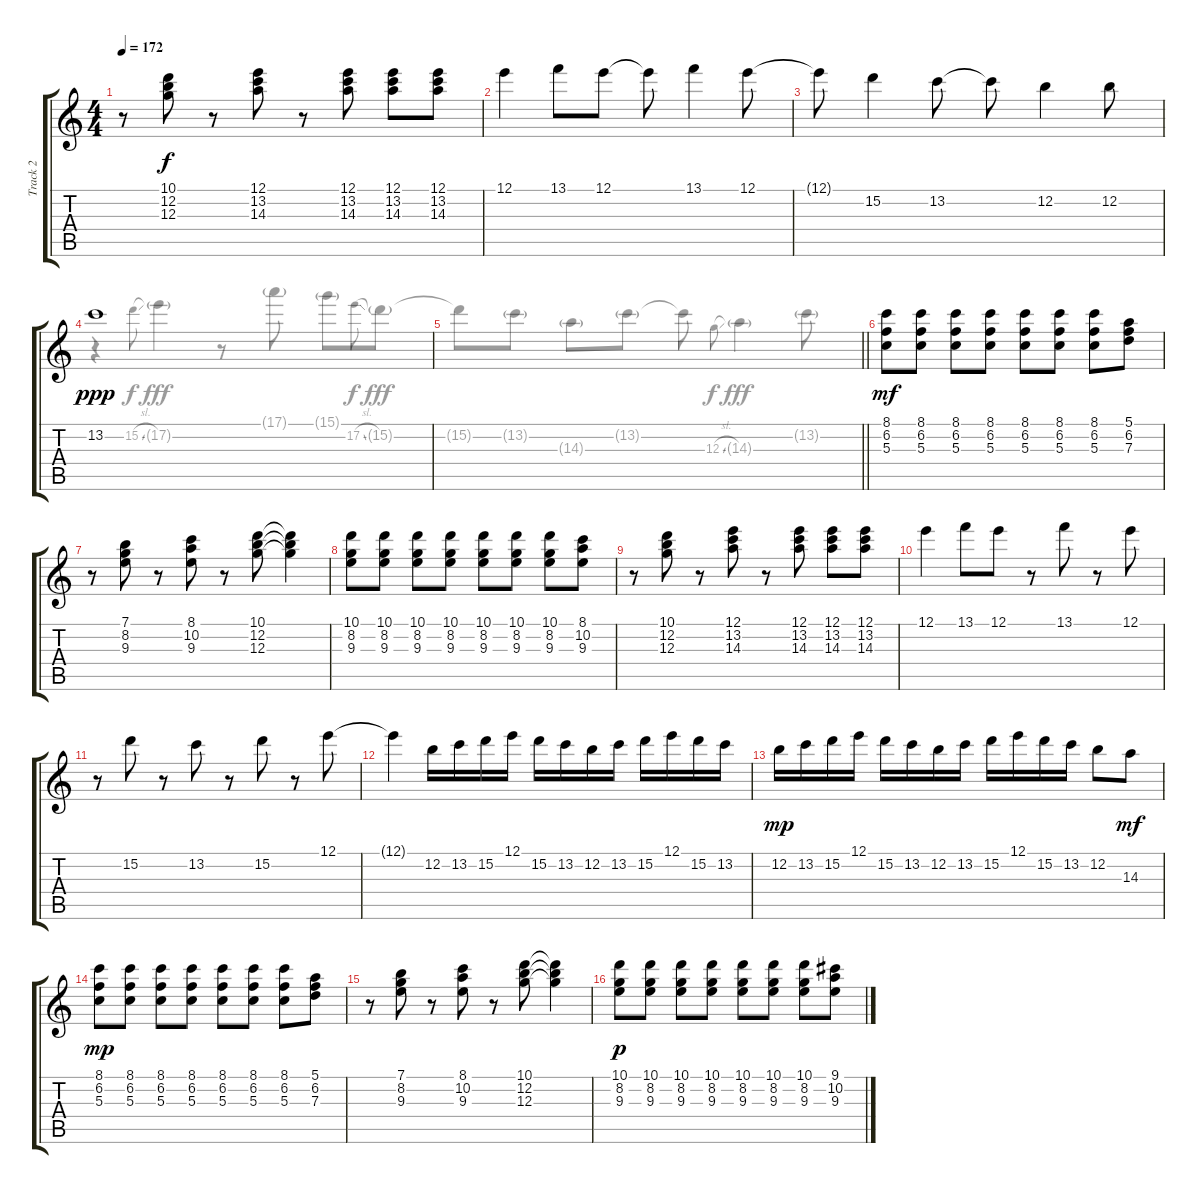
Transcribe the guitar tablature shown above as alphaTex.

\track ("Track 2" "Track 2") {instrument acousticguitarsteel}
\staff {score tabs}
\tuning (E4 B3 G3 D3 A2 E2) {hide}
\voice
\ts (4 4)
\tempo 172
\clef g2
\ks c
r.8{dy f} (10.1 12.2 12.3).8 r.8 (12.1 13.2 14.3).8 r.8 (12.1 13.2 14.3).8 (12.1 13.2 14.3).8 (12.1 13.2 14.3).8 |
12.1.4 13.1.8 12.1.8 12.1{t}.8 13.1.4 12.1.8 |
12.1{t}.8 15.2.4 13.2.8 13.2{t}.8 12.2.4 12.2.8 |
13.2.1{dy ppp} |
\barLineRight lightlight
|
(8.1 6.2 5.3).8{dy mf} (8.1 6.2 5.3).8 (8.1 6.2 5.3).8 (8.1 6.2 5.3).8 (8.1 6.2 5.3).8 (8.1 6.2 5.3).8 (8.1 6.2 5.3).8 (5.1 6.2 7.3).8 |
r.8 (7.1 8.2 9.3).8 r.8 (8.1 10.2 9.3).8 r.8 (10.1 12.2 12.3).8 (10.1{t} 12.2{t} 12.3{t}).4 |
(10.1 8.2 9.3).8 (10.1 8.2 9.3).8 (10.1 8.2 9.3).8 (10.1 8.2 9.3).8 (10.1 8.2 9.3).8 (10.1 8.2 9.3).8 (10.1 8.2 9.3).8 (8.1 10.2 9.3).8 |
r.8 (10.1 12.2 12.3).8 r.8 (12.1 13.2 14.3).8 r.8 (12.1 13.2 14.3).8 (12.1 13.2 14.3).8 (12.1 13.2 14.3).8 |
12.1.4 13.1.8 12.1.8 r.8 13.1.8 r.8 12.1.8 |
r.8 15.2.8 r.8 13.2.8 r.8 15.2.8 r.8 12.1.8 |
12.1{t}.4 12.2.16 13.2.16 15.2.16 12.1.16 15.2.16 13.2.16 12.2.16 13.2.16 15.2.16 12.1.16 15.2.16 13.2.16 |
12.2.16{dy mp} 13.2.16 15.2.16 12.1.16 15.2.16 13.2.16 12.2.16 13.2.16 15.2.16 12.1.16 15.2.16 13.2.16 12.2.8 14.3.8{dy mf} |
(8.1 6.2 5.3).8{dy mp} (8.1 6.2 5.3).8 (8.1 6.2 5.3).8 (8.1 6.2 5.3).8 (8.1 6.2 5.3).8 (8.1 6.2 5.3).8 (8.1 6.2 5.3).8 (5.1 6.2 7.3).8 |
r.8 (7.1 8.2 9.3).8 r.8 (8.1 10.2 9.3).8 r.8 (10.1 12.2 12.3).8 (10.1{t} 12.2{t} 12.3{t}).4 |
(10.1 8.2 9.3).8{dy p} (10.1 8.2 9.3).8 (10.1 8.2 9.3).8 (10.1 8.2 9.3).8 (10.1 8.2 9.3).8 (10.1 8.2 9.3).8 (10.1 8.2 9.3).8 (9.1 10.2 9.3).8
\voice
\clef g2
\ottava regular
\simile none
\ks c
|
|
|
r.4 15.2{sl}.8{gr onbeat dy f} 17.2{g}.4{dy fff} r.8 17.1{g}.8 15.1{g}.8 17.2{sl}.8{gr onbeat dy f} 15.2{g}.8{dy fff} |
\barLineRight lightlight
15.2{t}.8 13.2{g}.8 14.3{g}.8 13.2{g}.8 13.2{t}.8 12.3{sl}.8{gr onbeat dy f} 14.3{g}.4{dy fff} 13.2{g}.8 |
|
|
|
|
|
|
|
|
|
|
